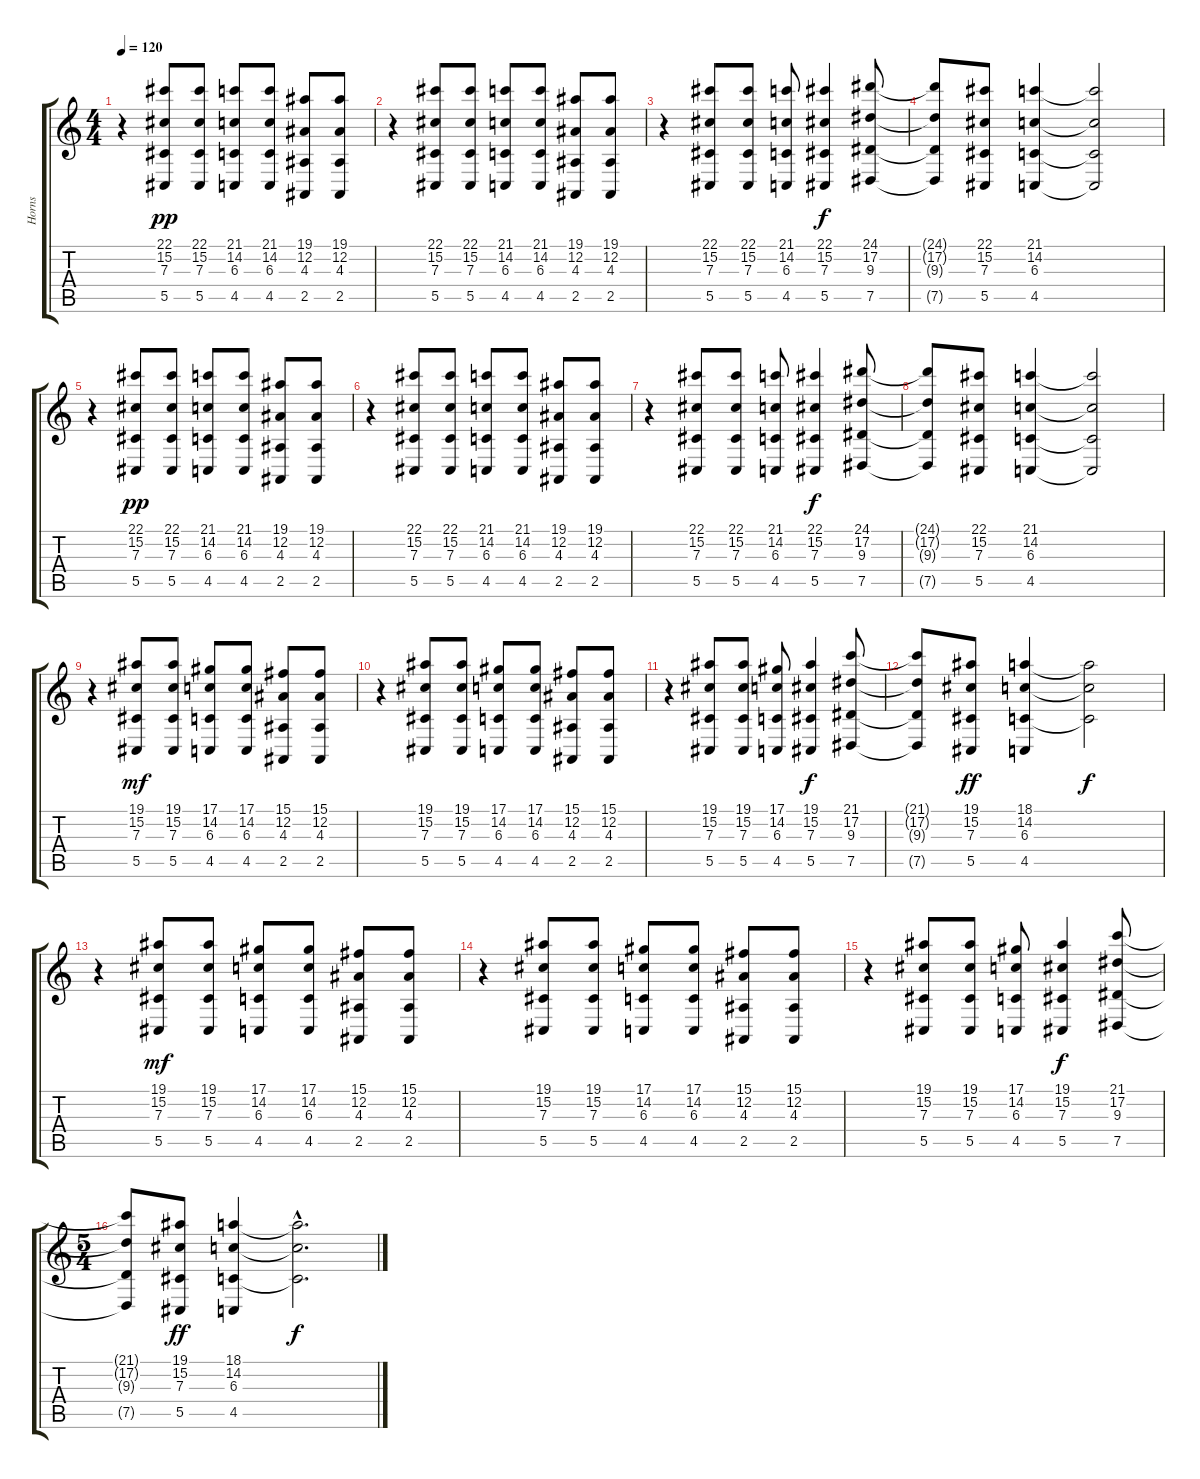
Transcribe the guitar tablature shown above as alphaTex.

\track ("Horns" "Horns") {instrument brasssection}
\staff {score tabs}
\tuning (Eb4 Bb3 Gb3 Db3 Ab2 Eb2) {hide}
\ts (4 4)
\tempo 120
\tempo 118
\tempo 120
\clef g2
\ks c
r.4{dy pp instrument brasssection} (22.1 15.2 7.3 5.5).8 (22.1 15.2 7.3 5.5).8 (21.1 14.2 6.3 4.5).8 (21.1 14.2 6.3 4.5).8 (19.1 12.2 4.3 2.5).8 (19.1 12.2 4.3 2.5).8 |
r.4 (22.1 15.2 7.3 5.5).8 (22.1 15.2 7.3 5.5).8 (21.1 14.2 6.3 4.5).8 (21.1 14.2 6.3 4.5).8 (19.1 12.2 4.3 2.5).8 (19.1 12.2 4.3 2.5).8 |
r.4 (22.1 15.2 7.3 5.5).8 (22.1 15.2 7.3 5.5).8 (21.1 14.2 6.3 4.5).8 (22.1 15.2 7.3 5.5).4{dy f} (24.1 17.2 9.3 7.5).8 |
(24.1{t} 17.2{t} 9.3{t} 7.5{t}).8 (22.1 15.2 7.3 5.5).8 (21.1 14.2 6.3 4.5).4 (21.1{t} 14.2{t} 6.3{t} 4.5{t}).2 |
r.4 (22.1 15.2 7.3 5.5).8{dy pp} (22.1 15.2 7.3 5.5).8 (21.1 14.2 6.3 4.5).8 (21.1 14.2 6.3 4.5).8 (19.1 12.2 4.3 2.5).8 (19.1 12.2 4.3 2.5).8 |
r.4 (22.1 15.2 7.3 5.5).8 (22.1 15.2 7.3 5.5).8 (21.1 14.2 6.3 4.5).8 (21.1 14.2 6.3 4.5).8 (19.1 12.2 4.3 2.5).8 (19.1 12.2 4.3 2.5).8 |
r.4 (22.1 15.2 7.3 5.5).8 (22.1 15.2 7.3 5.5).8 (21.1 14.2 6.3 4.5).8 (22.1 15.2 7.3 5.5).4{dy f} (24.1 17.2 9.3 7.5).8 |
(24.1{t} 17.2{t} 9.3{t} 7.5{t}).8 (22.1 15.2 7.3 5.5).8 (21.1 14.2 6.3 4.5).4 (21.1{t} 14.2{t} 6.3{t} 4.5{t}).2 |
r.4 (19.1 15.2 7.3 5.5).8{dy mf} (19.1 15.2 7.3 5.5).8 (17.1 14.2 6.3 4.5).8 (17.1 14.2 6.3 4.5).8 (15.1 12.2 4.3 2.5).8 (15.1 12.2 4.3 2.5).8 |
r.4 (19.1 15.2 7.3 5.5).8 (19.1 15.2 7.3 5.5).8 (17.1 14.2 6.3 4.5).8 (17.1 14.2 6.3 4.5).8 (15.1 12.2 4.3 2.5).8 (15.1 12.2 4.3 2.5).8 |
r.4 (19.1 15.2 7.3 5.5).8 (19.1 15.2 7.3 5.5).8 (17.1 14.2 6.3 4.5).8 (19.1 15.2 7.3 5.5).4{dy f} (21.1 17.2 9.3 7.5).8 |
(21.1{t} 17.2{t} 9.3{t} 7.5{t}).8 (19.1 15.2 7.3 5.5).8{dy ff} (18.1 14.2 6.3 4.5).4 (18.1{t} 14.2{t} 6.3{t}).2{dy f} |
r.4 (19.1 15.2 7.3 5.5).8{dy mf} (19.1 15.2 7.3 5.5).8 (17.1 14.2 6.3 4.5).8 (17.1 14.2 6.3 4.5).8 (15.1 12.2 4.3 2.5).8 (15.1 12.2 4.3 2.5).8 |
r.4 (19.1 15.2 7.3 5.5).8 (19.1 15.2 7.3 5.5).8 (17.1 14.2 6.3 4.5).8 (17.1 14.2 6.3 4.5).8 (15.1 12.2 4.3 2.5).8 (15.1 12.2 4.3 2.5).8 |
r.4 (19.1 15.2 7.3 5.5).8 (19.1 15.2 7.3 5.5).8 (17.1 14.2 6.3 4.5).8 (19.1 15.2 7.3 5.5).4{dy f} (21.1 17.2 9.3 7.5).8 |
\ts (5 4)
(21.1{t} 17.2{t} 9.3{t} 7.5{t}).8 (19.1 15.2 7.3 5.5).8{dy ff} (18.1 14.2 6.3 4.5).4 (18.1{hac t} 14.2{hac t} 6.3{hac t}).2{d dy f}
